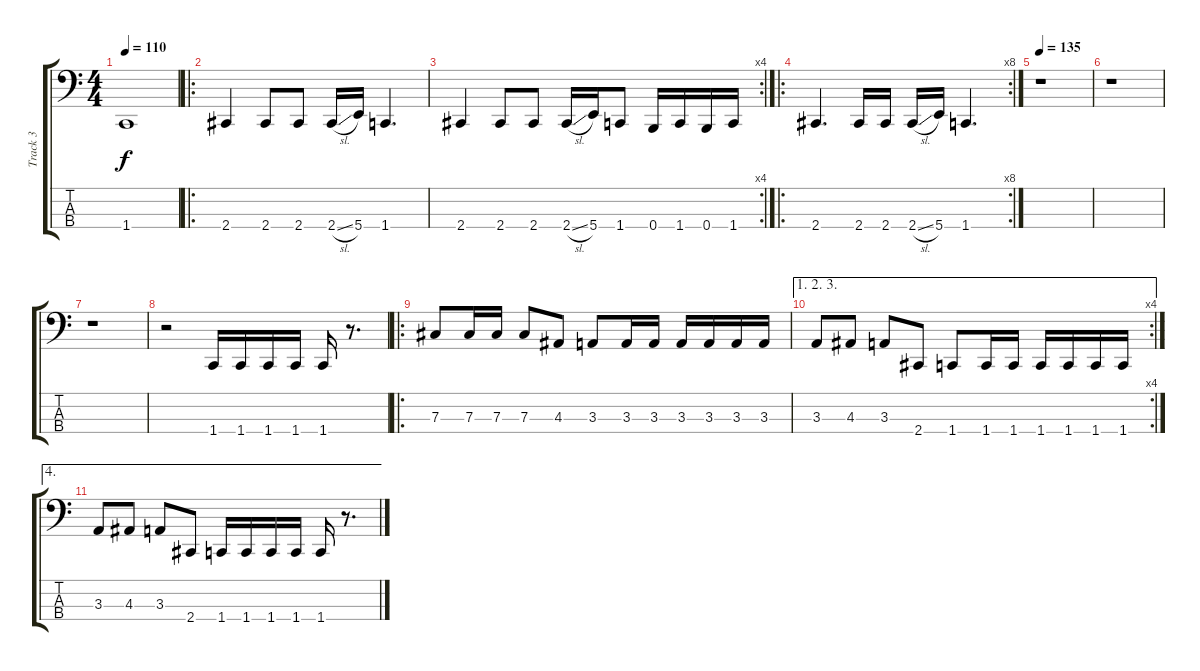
\track ("Track 3" "Track 3") {instrument electricbasspick}
\staff {score tabs}
\tuning (E2 B1 Gb1 B0) {hide}
\ts (4 4)
\tempo 110
\clef f4
\ks c
1.4.1{dy f} |
\ro
2.4.4 2.4.8 2.4.8 2.4{sl}.16 5.4.16 1.4.4{d} |
\rc 4
2.4.4 2.4.8 2.4.8 2.4{sl}.16 5.4.16 1.4.8 0.4.16 1.4.16 0.4.16 1.4.16 |
\ro
\rc 8
2.4.4{d} 2.4.16 2.4.16 2.4{sl}.16 5.4.16 1.4.4{d} |
\tempo 135
r.1 |
r.1 |
r.1 |
r.2 1.4.16 1.4.16 1.4.16 1.4.16 1.4.16 r.8{d} |
\ro
7.3.8 7.3.16 7.3.16 7.3.8 4.3.8 3.3.8 3.3.16 3.3.16 3.3.16 3.3.16 3.3.16 3.3.16 |
\ae (1 2 3)
\rc 4
3.3.8 4.3.8 3.3.8 2.4.8 1.4.8 1.4.16 1.4.16 1.4.16 1.4.16 1.4.16 1.4.16 |
\ae 4
3.3.8 4.3.8 3.3.8 2.4.8 1.4.16 1.4.16 1.4.16 1.4.16 1.4.16 r.8{d}
